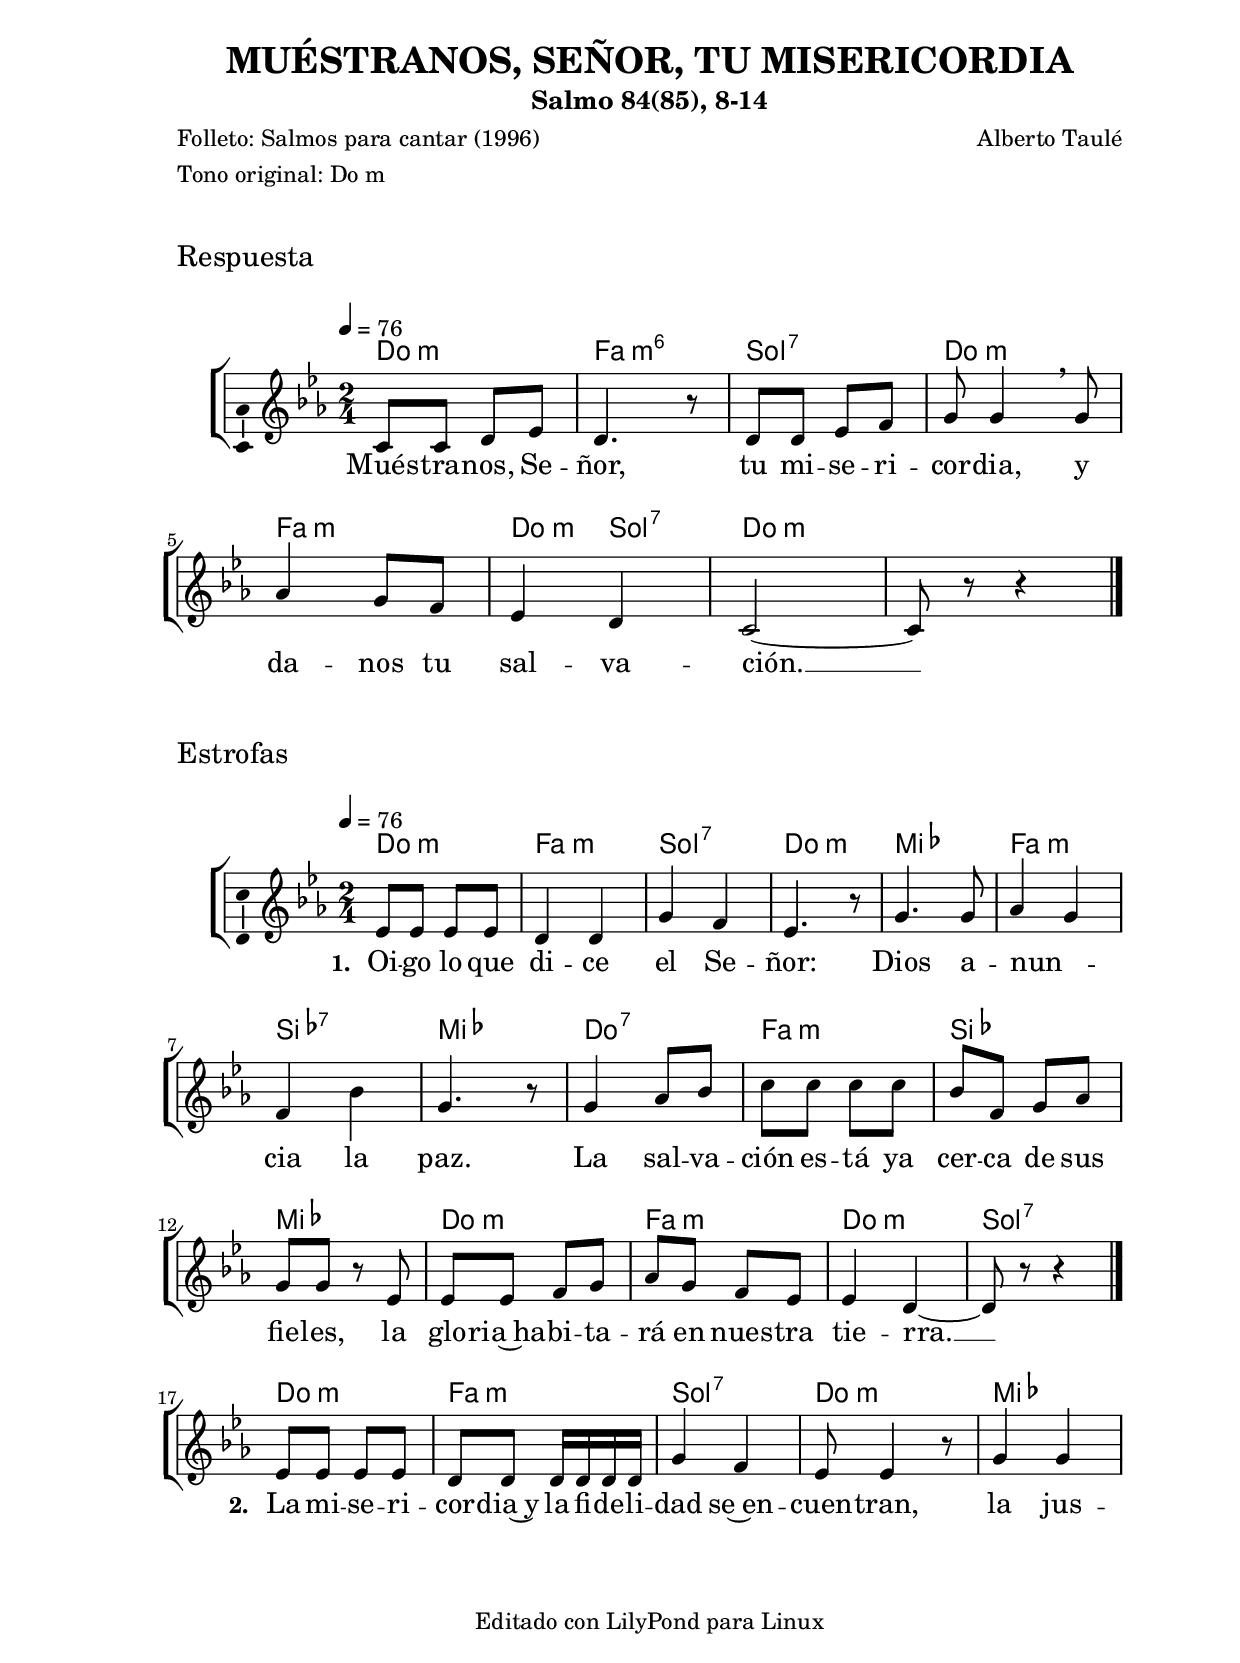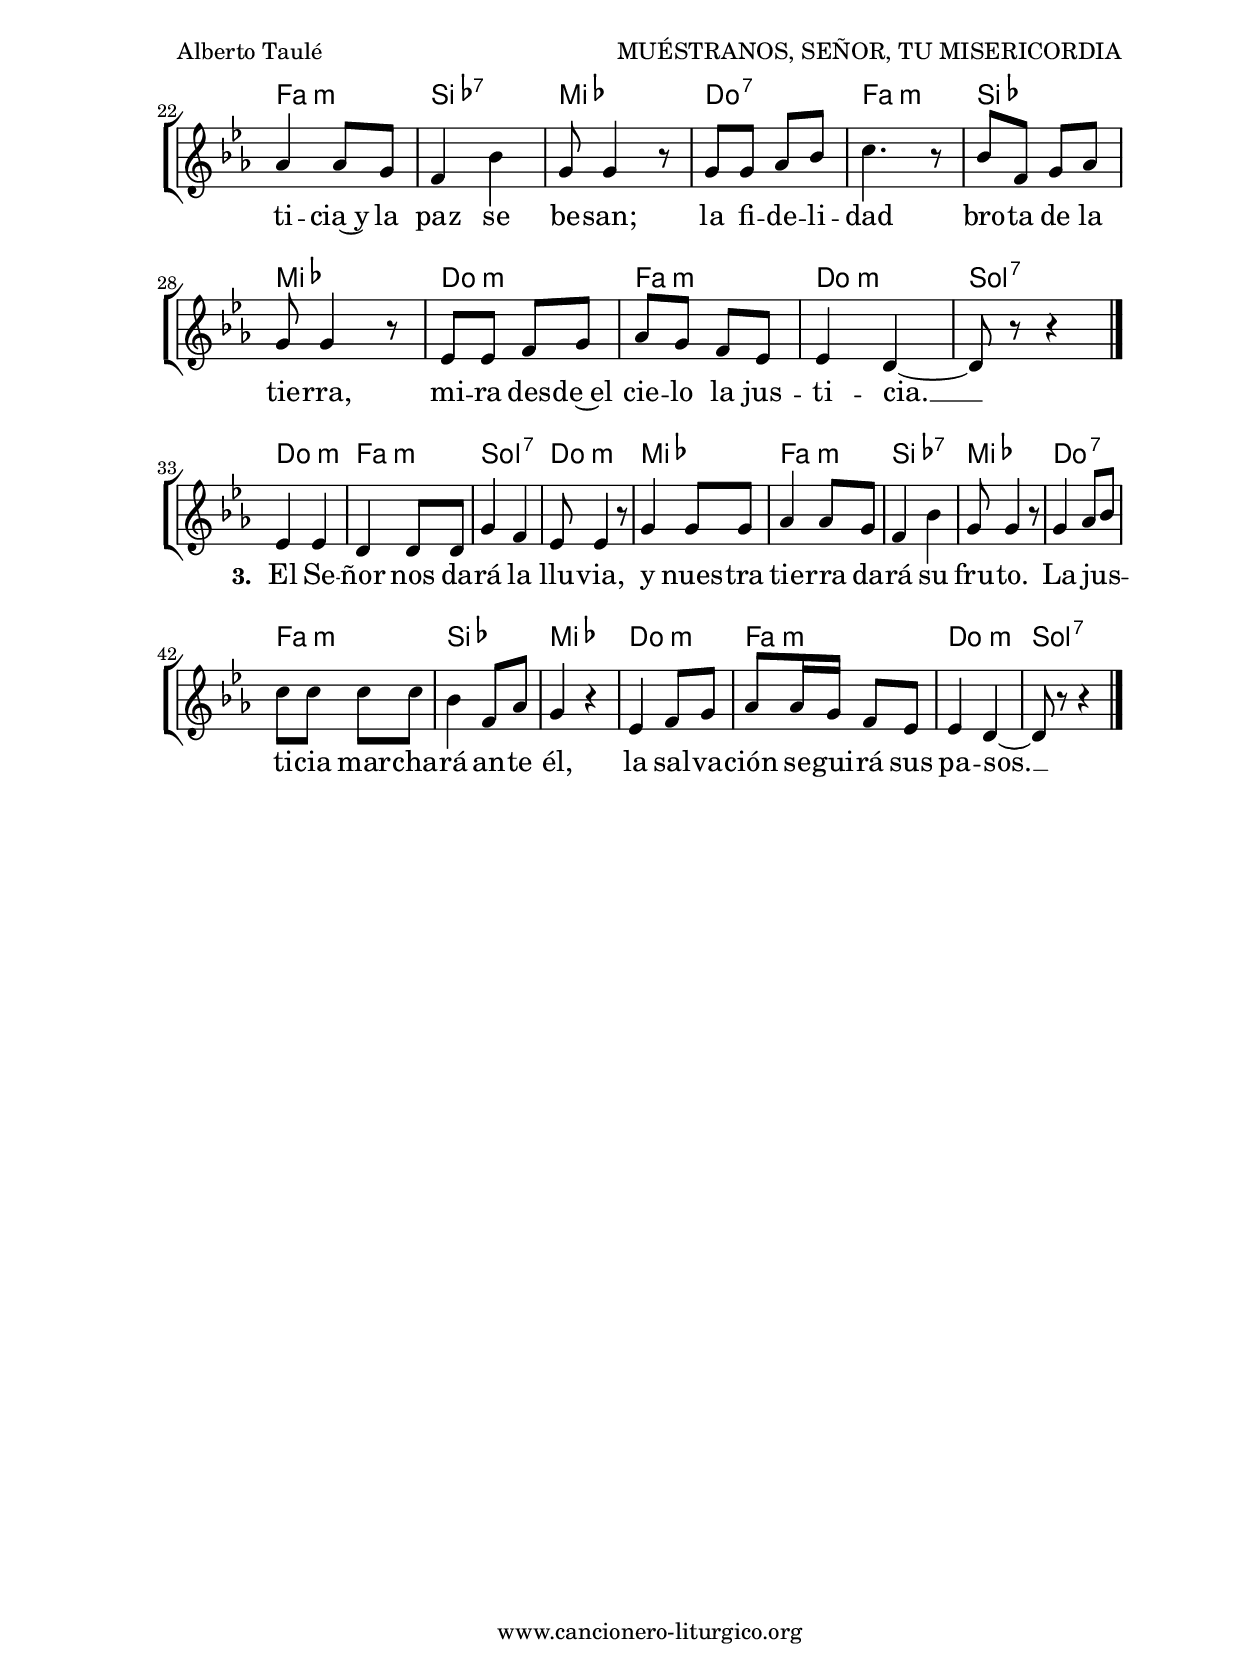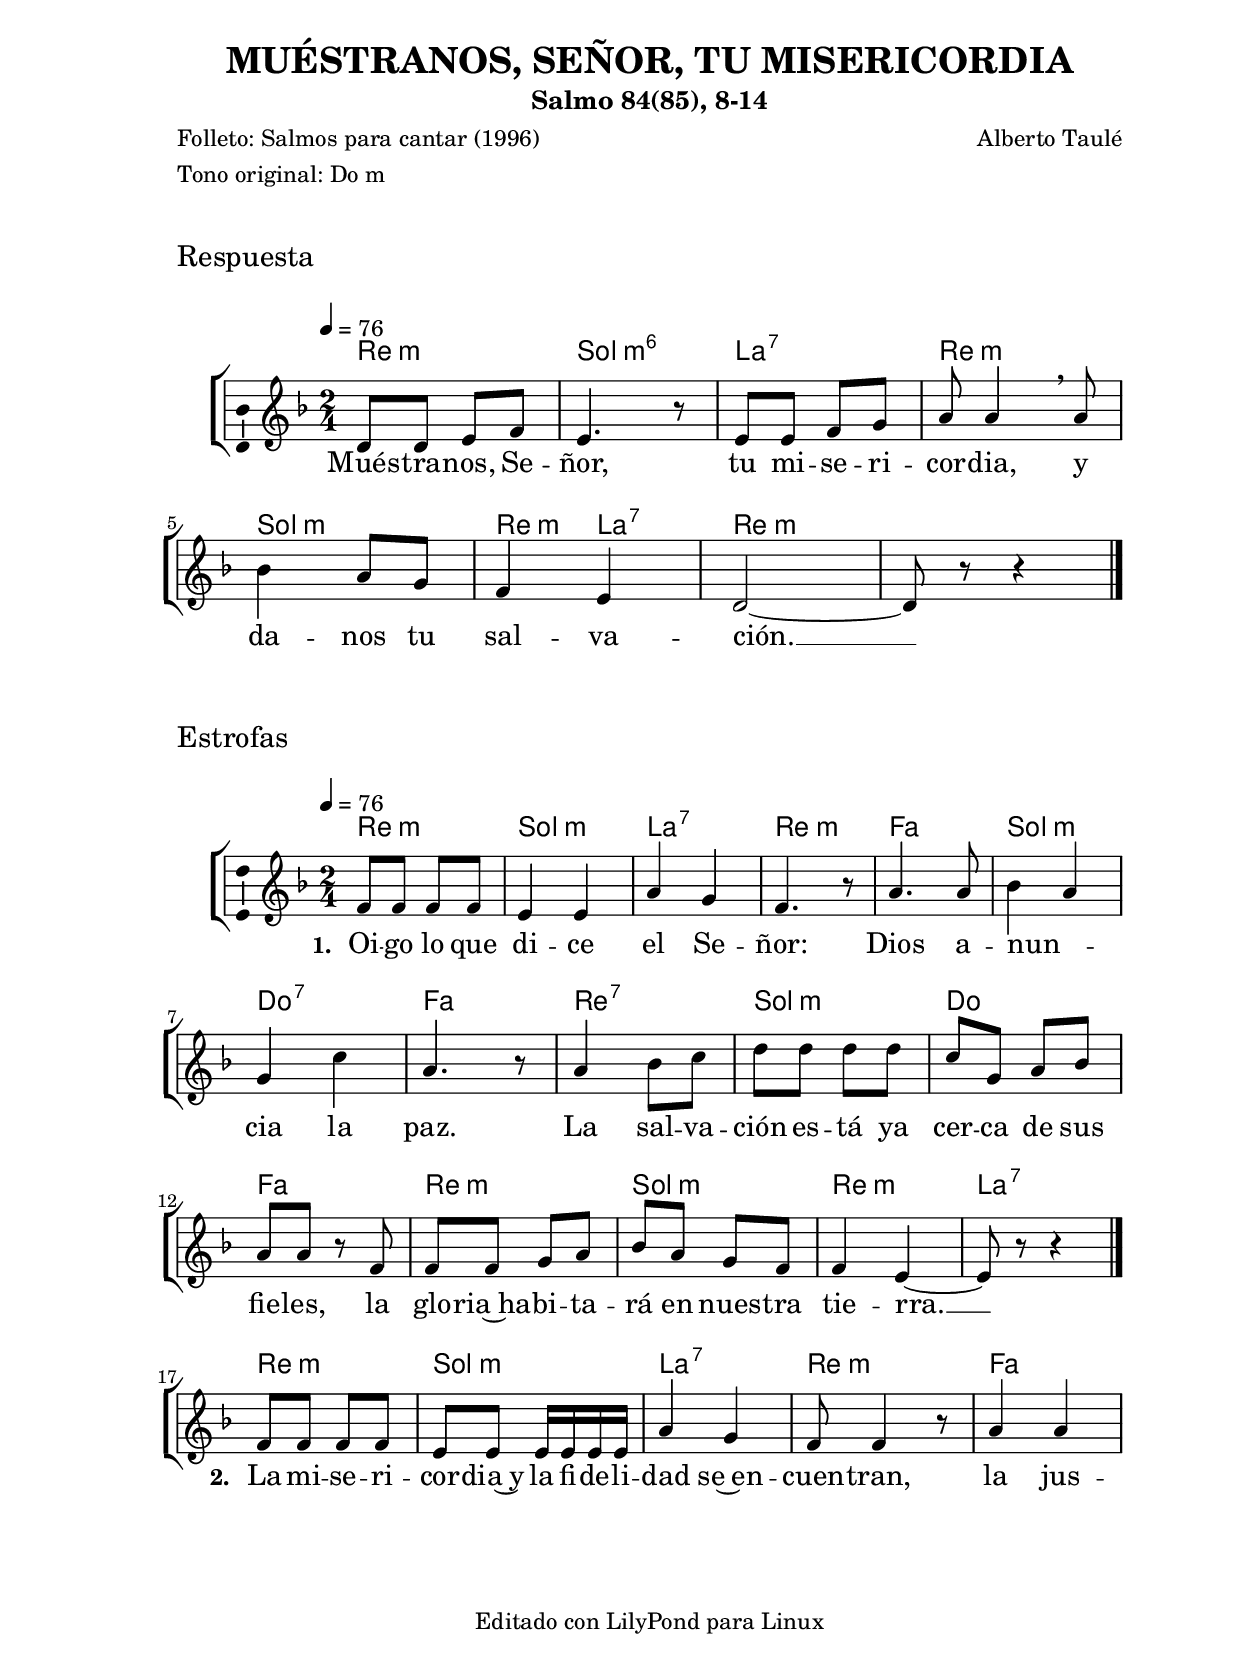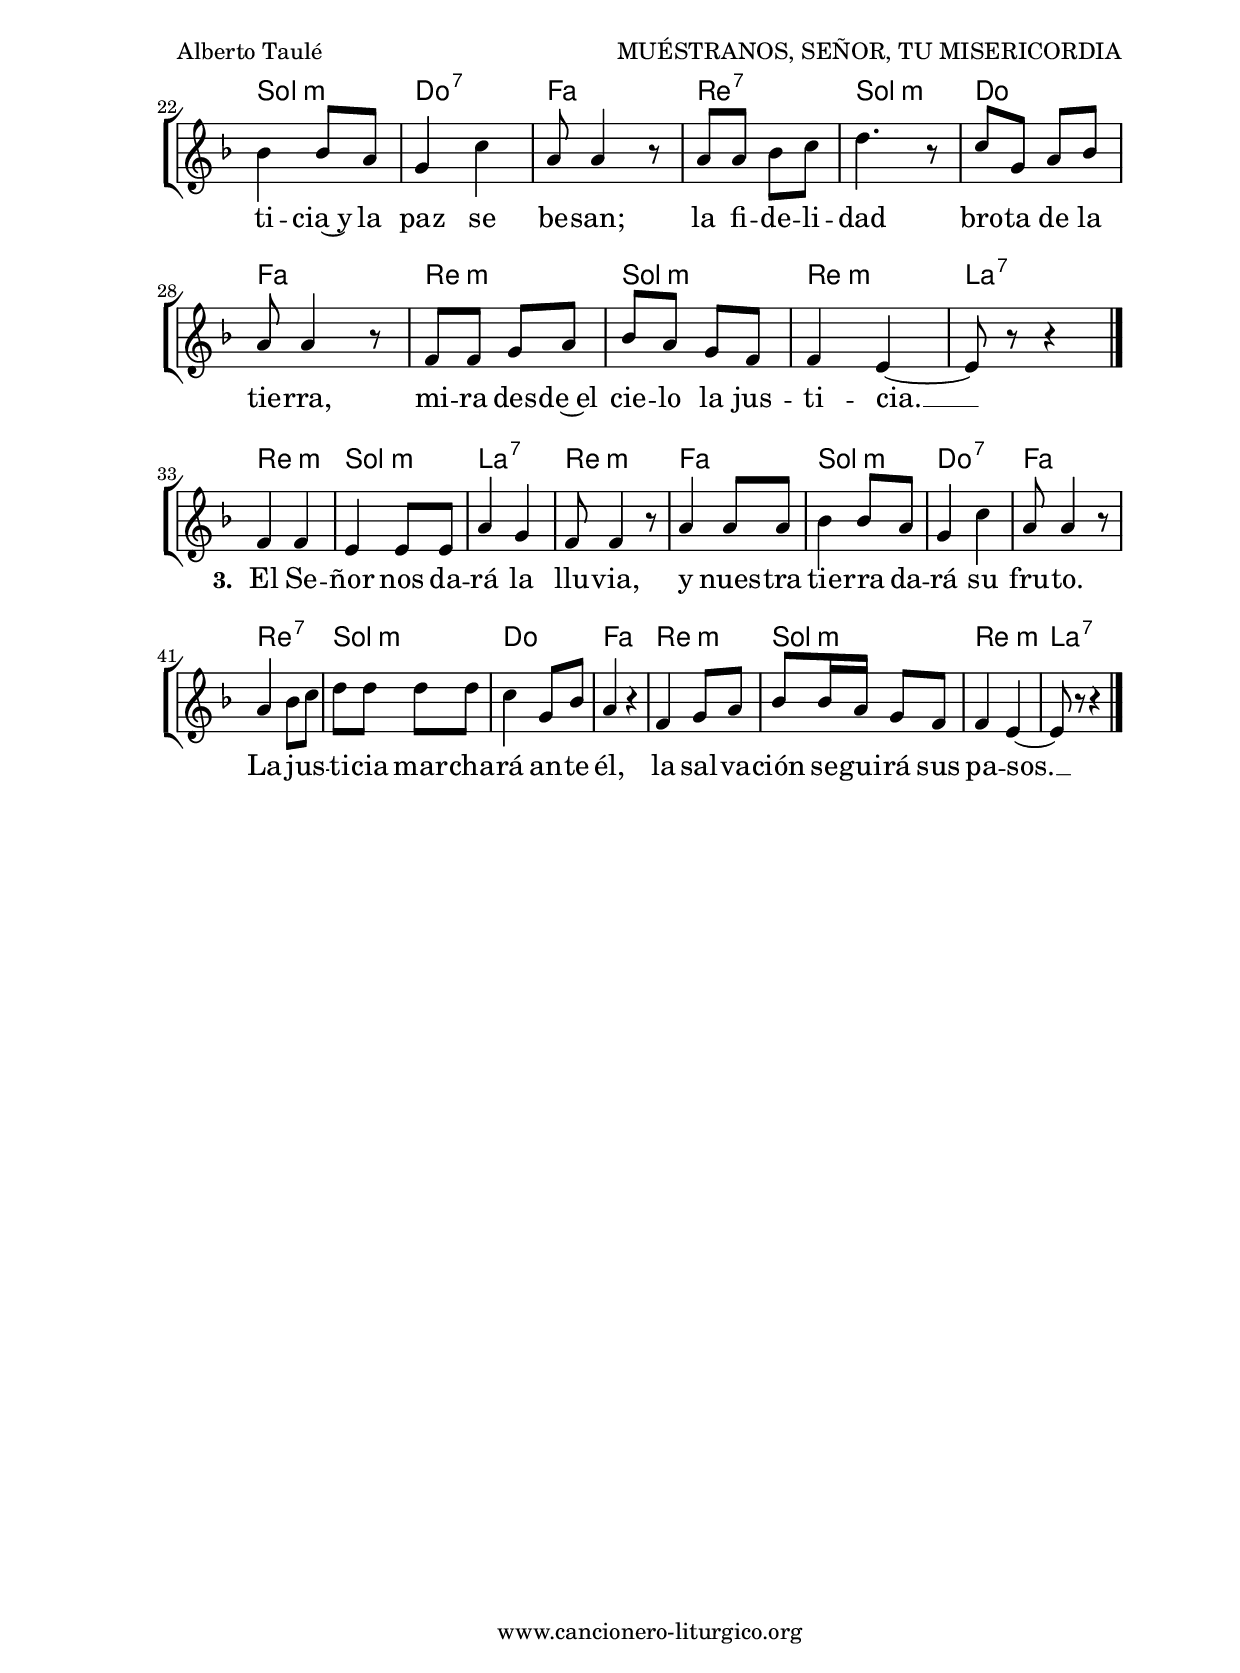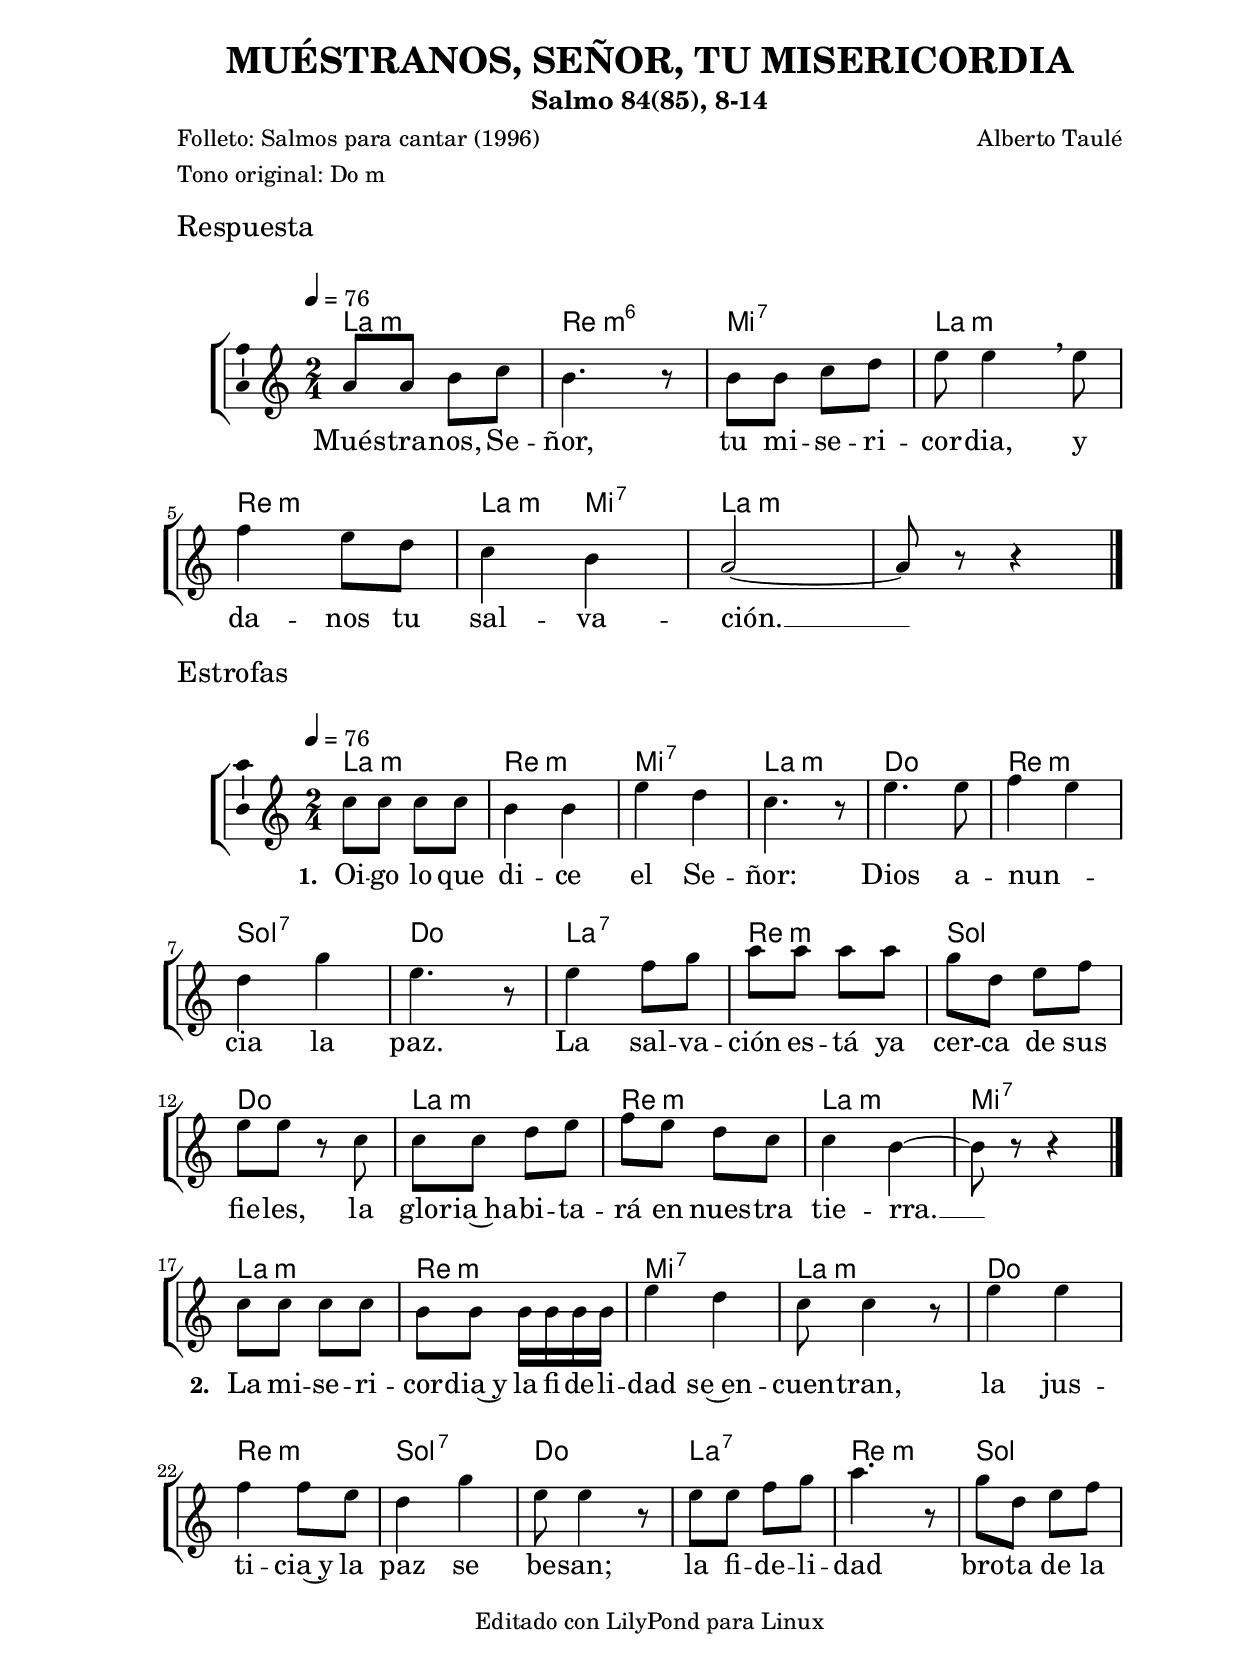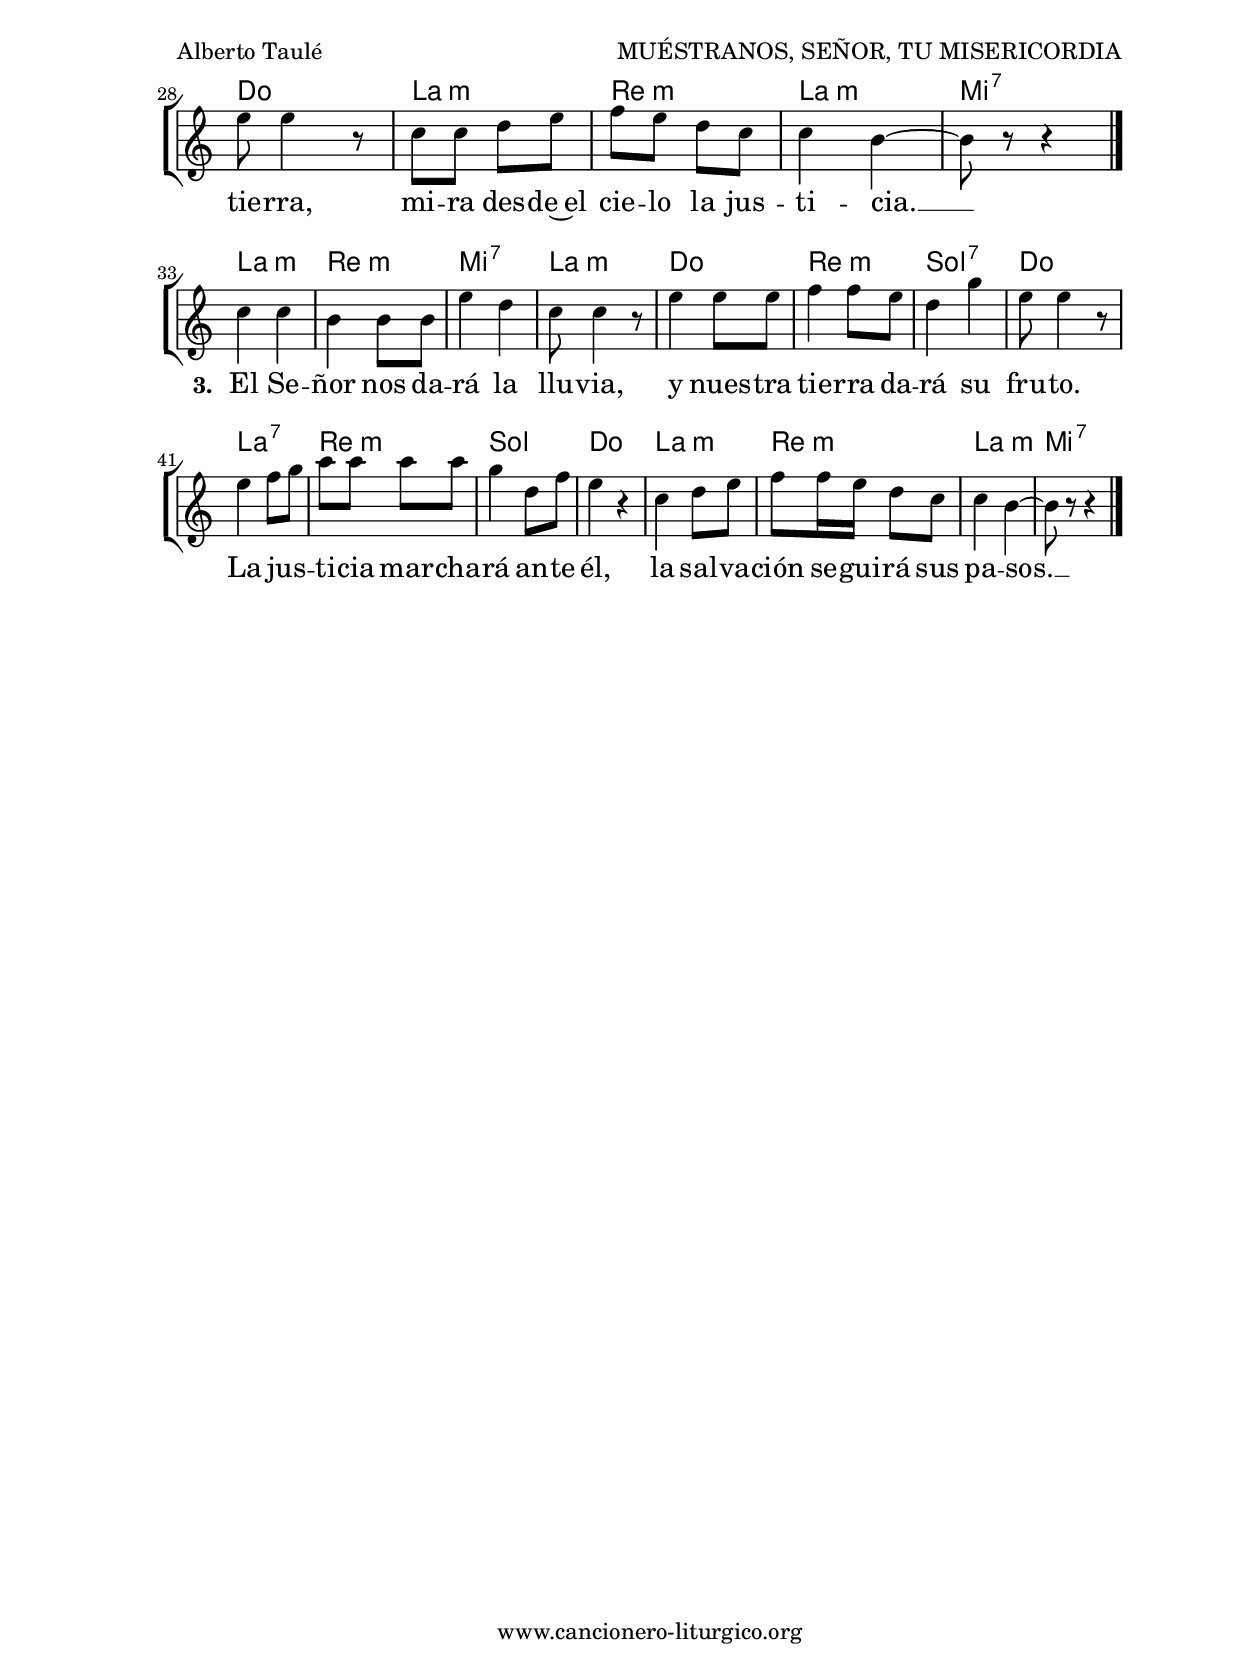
%
%para convertir .midi en .wav:
%timidity filename.midi -Ow -o finename.wav
%
%
%Para convertir de .wav a .mp3:
%lame -h -m j filename.wav
%
%
%para escuchar el midi:
%timidity nombrefichero.midi
%


%versión de lilypond para la que se ha escrito esta partitura:
\version "2.16.0"

	%Tamaño papel
	#(set-default-paper-size "a4")
	%Tamaño partitura
	#(set-global-staff-size 20)
	%No responde al pulsar sobre una nota
	#(ly:set-option 'point-and-click #f)

%parámetros del encabezamiento:
\header {
	title = "MUÉSTRANOS, SEÑOR, TU MISERICORDIA"
	subtitle = "Salmo 84(85), 8-14"
	composer = "Alberto Taulé"
	poet = "Folleto: Salmos para cantar (1996)"
	meter = "Tono original: Do m"
	arranger = ""
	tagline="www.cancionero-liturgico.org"
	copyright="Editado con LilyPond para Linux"
	}

%parámetros asociados al papel:
\paper  {
	oddHeaderMarkup = \markup {\fill-line { \on-the-fly #not-first-page \fromproperty #'header:title \on-the-fly #not-first-page \fromproperty #'header:composer }}
	evenHeaderMarkup = \markup {\fill-line { \fromproperty #'header:composer \fromproperty #'header:title }}
	#(set-paper-size "a4")
	print-page-number = ##f
	first-page-number = 1
	print-first-page-number = ##f
	head-separation = 3.0 \cm
	top-margin = 2.0 \cm
	bottom-margin = 0.5\cm
	left-margin = 3.0 \cm
	line-width = 16.0 \cm 
	indent = 8\mm
	interscoreline = 2.\mm
	between-system-space = 15\mm
%	para que las partituras no llenen la hoja:
	ragged-bottom = ##t
%	idem para la última hoja:
	ragged-last-bottom = ##f
%	para que las partituras llenen el ancho del papel:
	ragged-last = ##f
	after-title-space = 2.5 \cm
%page-count=2
%system-count=8

	%Flexible Vertical Spacing
	markup-system-spacing =
	#'((basic-distance . 5) (minimum-distance . 3) (padding . 3))
	score-markup-spacing =
	#'((basic-distance . 15) (minimum-distance . 10) (padding . 3))
%	score-system-spacing =
%	#'((basic-distance . 15) (minimum-distance . 10) (padding . 5))
	system-system-spacing =
	#'((basic-distance . 5) (minimum-distance . 3) (padding . 3))
	markup-markup-spacing =
	#'((basic-distance . 20) (minimum-distance . 15) (padding . 3))
	last-bottom-spacing =
	#'((basic-distance . 5) (minimum-distance . 5) (padding . 3))
%	top-system-spacing =
%	#'((basic-distance . 10) (minimum-distance . 5) (padding . 3))
%	top-markup-spacing =
%	#'((basic-distance . 15) (minimum-distance . 10) (padding . 3))

	}


%parámetros que afectan a toda la partitura:
global =  {
	%clave de sol (G):
	\clef G
	%armadura:
%	\transpose c b,
	\key c \minor
	\tempo 4=76
	\set Score.tempoHideNote = ##f
	}


%%%%%%%%%%%%%%%%%%%%%%%%%%%%%%%%%%%%%%%%%%%%%%%%%%%%%%%
%%%%%%%%%%%%%%%%%%%%%%%%%%%%%%%%%%%%%%%%%%%%%%%%%%%%%%%
%%%%%%%%%%%%%%%%%%%%%%%%%%%%%%%%%%%%%%%%%%%%%%%%%%%%%%%


acordesrespuno = {
	\italianChords
	\chordmode {
%	\transpose c b,
{

c2:m f:m6 g:7 c:m f:m c4:m g:7 c2:m s

}
}
}

melodiarespuno = 
%	\transpose c b,
{
	\relative c'{

\time 2/4

c8 c d ees
d4. r8
d8 d ees f
g8 g4 \breathe g8
aes4 g8 f
ees4 d
c2~
c8 r8 r4

\bar "|."
}
}


textorespuno = \lyricmode {

Mués -- tra -- nos, Se -- ñor, tu mi -- se -- ri -- cor -- dia,
y da -- nos tu sal -- va -- ción. __

	}

acordesrespunoStaff = \context ChordNames = acordesrespunoStaff <<
	\set chordChanges = ##t
	\acordesrespuno
	>>


vozrespunoStaff = \context Voice = vozrespunoStaff
\with {\consists "Ambitus_engraver"}
<<
%	\set Staff.instrumentName = ""
%	\set Staff.shortInstrumentName = ""
%	\set Staff.midiInstrument = #"clarinet"
%	\set Staff.midiInstrument = #"cello"
%	\set Staff.midiInstrument = #"flute"
	\set Staff.midiInstrument = #"electric guitar (jazz)"
%	\set Staff.midiInstrument = #"english horn"
%	\set Staff.midiInstrument = #"violin"
%	\set Staff.midiInstrument = #"glockenspiel"
	\set Staff.midiMinimumVolume = #0.7
	\set Staff.midiMaximumVolume = #0.9
	\global
	\melodiarespuno
	>>

textorespunoStaff = \context Lyrics = textorespunoStaff <<
	\lyricsto vozrespunoStaff \textorespuno
	>>


%%%%%%%%%%%%%%%%%%%%%%%%%%%%%%%%%%%%%%%%%%%%%%%%%%%%%%%
%%%%%%%%%%%%%%%%%%%%%%%%%%%%%%%%%%%%%%%%%%%%%%%%%%%%%%%
%%%%%%%%%%%%%%%%%%%%%%%%%%%%%%%%%%%%%%%%%%%%%%%%%%%%%%%


acordesrespest = {
	\italianChords
	\chordmode {
%	\transpose c b,
{

c2:m f:m g:7 c:m ees f:m bes:7 ees c:7 f:m bes ees c:m f:m c:m g:7
c2:m f:m g:7 c:m ees f:m bes:7 ees c:7 f:m bes ees c:m f:m c:m g:7
c2:m f:m g:7 c:m ees f:m bes:7 ees c:7 f:m bes ees c:m f:m c:m g:7

}
}
}

melodiarespest = 
%	\transpose c b,
{
	\relative c'{

\time 2/4

ees8 ees ees ees
d4 d
g4 f
ees4. r8
g4. g8
aes4 g
f4 bes
g4. r8
g4 aes8 bes
c8 c c c
bes8 f g aes
g8 g r8 ees8
ees8 ees f g
aes8 g f ees
ees4 d~
d8 r8 r4

\bar "|."
\break

ees8 ees ees ees
d8 d d16 d d d
g4 f
ees8 ees4 r8
g4 g
aes4 aes8 g
f4 bes
g8 g4 r8
g8 g aes bes
c4. r8
bes8 f g aes
g8 g4 r8
ees8 ees f g
aes8 g f ees
ees4 d~
d8 r8 r4

\bar "|."
\break

ees4 ees
d4 d8 d
g4 f
ees8 ees4 r8
g4 g8 g
aes4 aes8 g
f4 bes
g8 g4 r8
g4 aes8 bes
c8 c c c
bes4 f8 aes
g4 r4
ees4 f8 g
aes8 aes16 g f8 ees
ees4 d~
d8 r8 r4

\bar "|."
}
}


textorespest = \lyricmode {

\set stanza =#"1. " Oi -- go lo que di -- ce el Se -- ñor:
Dios a -- nun -- _ cia la paz.
La sal -- va -- ción es -- tá ya cer -- ca de sus fie -- les,
la glo -- ria~ha -- bi -- ta -- rá en nues -- tra tie -- rra. __

\set stanza =#"2. " La mi -- se -- ri -- cor -- dia~y
la fi -- de -- li -- dad se~en -- cuen -- tran,
la jus -- ti -- cia~y la paz se be -- san;
la fi -- de -- li -- dad bro -- ta de la tie -- rra,
mi -- ra des -- de~el cie -- lo la jus -- ti -- cia. __

\set stanza =#"3. " El Se -- ñor nos da -- rá la llu -- via,
y nues -- tra tie -- rra da -- rá su fru -- to.
La jus -- _ ti -- cia mar -- cha -- rá an -- te él,
la sal -- va -- ción se -- gui -- rá sus pa -- sos. __

	}

acordesrespestStaff = \context ChordNames = acordesrespestStaff <<
	\set chordChanges = ##t
	\acordesrespest
	>>


vozrespestStaff = \context Voice = vozrespestStaff
\with {\consists "Ambitus_engraver"}
<<
%	\set Staff.instrumentName = ""
%	\set Staff.shortInstrumentName = ""
%	\set Staff.midiInstrument = #"clarinet"
%	\set Staff.midiInstrument = #"cello"
%	\set Staff.midiInstrument = #"flute"
	\set Staff.midiInstrument = #"electric guitar (jazz)"
%	\set Staff.midiInstrument = #"english horn"
%	\set Staff.midiInstrument = #"violin"
%	\set Staff.midiInstrument = #"glockenspiel"
	\set Staff.midiMinimumVolume = #0.7
	\set Staff.midiMaximumVolume = #0.9
	\global
	\melodiarespest
	>>

textorespestStaff = \context Lyrics = textorespestStaff <<
	\lyricsto vozrespestStaff \textorespest
	>>


%%%%%%%%%%%%%%%%%%%%%%%%%%%%%%%%%%%%%%%%%%%%%%%%%%%%%%%
%%%%%%%%%%%%%%%%%%%%%%%%%%%%%%%%%%%%%%%%%%%%%%%%%%%%%%%
%%%%%%%%%%%%%%%%%%%%%%%%%%%%%%%%%%%%%%%%%%%%%%%%%%%%%%%


\book {
	\score {
		\context ChoirStaff {
			\override StaffGroup.SystemStartBracket #'collapse-height = #1
			\override Score.SystemStartBar #'collapse-height = #1
			<<
			\acordesrespunoStaff
			\vozrespunoStaff
			\textorespunoStaff
			>>
			}
		\layout {
	    		\context {
				\Lyrics
				\override LyricText #'font-size = #2
				}
	   		 \context {
				\Score
				\override StaffSymbol #'staff-space = #(magstep +3)
				}
			}
		\header{piece=\markup{\fontsize #2 "Respuesta"}}
		}
	\score {
		\context ChoirStaff {
			\override StaffGroup.SystemStartBracket #'collapse-height = #1
			\override Score.SystemStartBar #'collapse-height = #1
			<<
			\acordesrespestStaff
			\vozrespestStaff
			\textorespestStaff
			>>
			}
		\layout {
	    		\context {
				\Lyrics
				\override LyricText #'font-size = #2
				}
	   		 \context {
				\Score
				\override StaffSymbol #'staff-space = #(magstep +3)
				}
			}
		\header{piece=\markup{\fontsize #2 "Estrofas"}}
		}
	\score {
		\unfoldRepeats
		\context ChoirStaff {
			<<
			\acordesrespunoStaff
			\vozrespunoStaff
			>>
			<<
			\acordesrespestStaff
			\vozrespestStaff
			>>
			}
		\midi {
	  		\context {
	  			\Score
				tempoWholesPerMinute = #(ly:make-moment 70 4)
				}
			}
		}
	}

#(define output-suffix "C")
\book {
	\score {
		\context ChoirStaff {
			\override StaffGroup.SystemStartBracket #'collapse-height = #1
			\override Score.SystemStartBar #'collapse-height = #1
\transpose c d
			<<
			\acordesrespunoStaff
			\vozrespunoStaff
			\textorespunoStaff
			>>
			}
		\layout {
	    		\context {
				\Lyrics
				\override LyricText #'font-size = #2
				}
	   		 \context {
				\Score
				\override StaffSymbol #'staff-space = #(magstep +3)
				}
			}
		\header{piece=\markup{\fontsize #2 "Respuesta"}}
		}
	\score {
		\context ChoirStaff {
			\override StaffGroup.SystemStartBracket #'collapse-height = #1
			\override Score.SystemStartBar #'collapse-height = #1
\transpose c d
			<<
			\acordesrespestStaff
			\vozrespestStaff
			\textorespestStaff
			>>
			}
		\layout {
	    		\context {
				\Lyrics
				\override LyricText #'font-size = #2
				}
	   		 \context {
				\Score
				\override StaffSymbol #'staff-space = #(magstep +3)
				}
			}
		\header{piece=\markup{\fontsize #2 "Estrofas"}}
		}
	}

#(define output-suffix "S")
\book {
	\score {
		\context ChoirStaff {
			\override StaffGroup.SystemStartBracket #'collapse-height = #1
			\override Score.SystemStartBar #'collapse-height = #1
\transpose c a
			<<
			\acordesrespunoStaff
			\vozrespunoStaff
			\textorespunoStaff
			>>
			}
		\layout {
	    		\context {
				\Lyrics
				\override LyricText #'font-size = #2
				}
	   		 \context {
				\Score
				\override StaffSymbol #'staff-space = #(magstep +3)
				}
			}
		\header{piece=\markup{\fontsize #2 "Respuesta"}}
		}
	\score {
		\context ChoirStaff {
			\override StaffGroup.SystemStartBracket #'collapse-height = #1
			\override Score.SystemStartBar #'collapse-height = #1
\transpose c a
			<<
			\acordesrespestStaff
			\vozrespestStaff
			\textorespestStaff
			>>
			}
		\layout {
	    		\context {
				\Lyrics
				\override LyricText #'font-size = #2
				}
	   		 \context {
				\Score
				\override StaffSymbol #'staff-space = #(magstep +3)
				}
			}
		\header{piece=\markup{\fontsize #2 "Estrofas"}}
		}
	}



